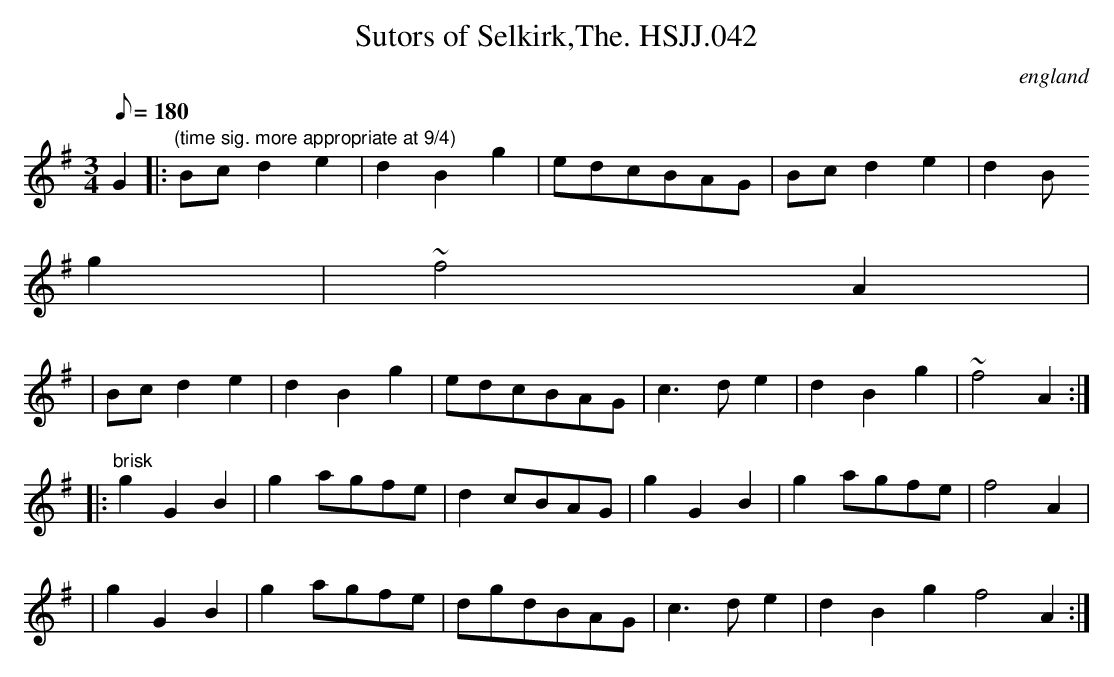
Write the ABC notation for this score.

X:1
T:Sutors of Selkirk,The. HSJJ.042
O:england
M:3/4
L:1/8
Q:180
K:G
G2|:"(time sig. more appropriate at 9/4)"Bcd2e2|d2B2g2|edcBAG|Bcd2e2|d2B
2g2|~f4A2|
|Bcd2e2|d2B2g2|edcBAG|c3de2|d2B2g2|~f4A2:|
|:"brisk"g2G2B2|g2agfe|d2cBAG|g2G2B2|g2agfe|f4A2|
|g2G2B2|g2agfe|dgdBAG|c3de2|d2B2g2f4A2:|]
